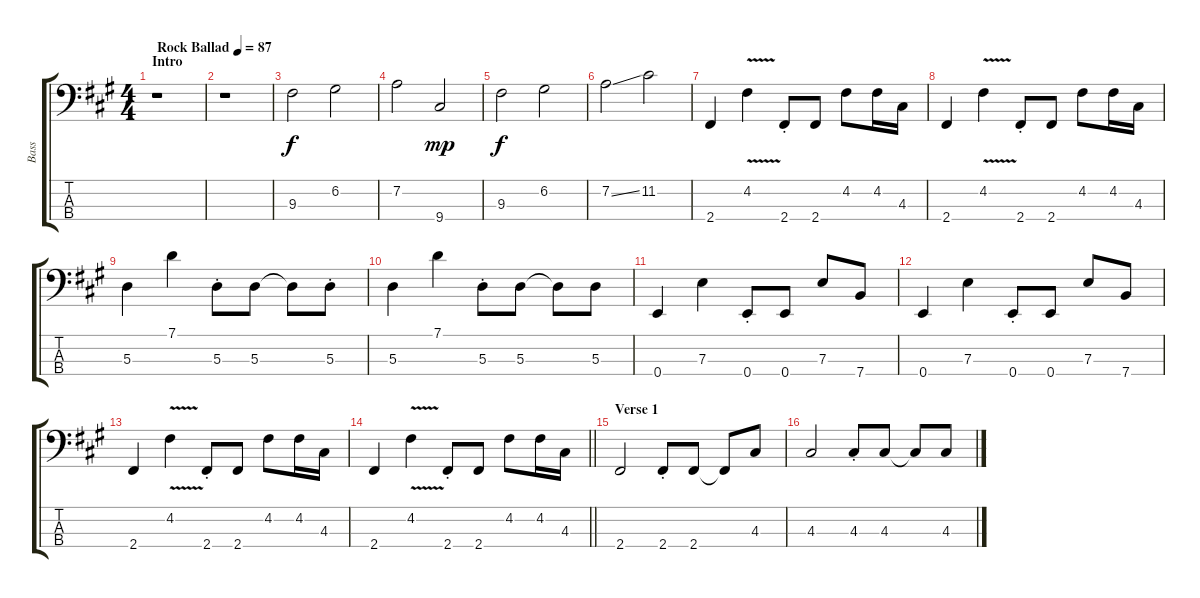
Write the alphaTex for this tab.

\track ("Bass" "Bass") {instrument electricbassfinger}
\staff {score tabs}
\tuning (G2 D2 A1 E1) {hide}
\ts (4 4)
\section ("" "Intro")
\tempo (87 "Rock Ballad")
\clef f4
\ks f#minor
r.1{dy f instrument electricbassfinger} |
r.1 |
9.3.2 6.2.2 |
7.2.2 9.4.2{dy mp} |
9.3.2{dy f} 6.2.2 |
7.2{ss}.2 11.2.2 |
2.4.4 4.2{v}.4 2.4{st}.8 2.4.8 4.2.8 4.2.16 4.3.16 |
2.4.4 4.2{v}.4 2.4{st}.8 2.4.8 4.2.8 4.2.16 4.3.16 |
5.3.4 7.1.4 5.3{st}.8 5.3.8 5.3{t}.8 5.3{st}.8 |
5.3.4 7.1.4 5.3{st}.8 5.3.8 5.3{t}.8 5.3.8 |
0.4.4 7.3.4 0.4{st}.8 0.4.8 7.3.8 7.4.8 |
0.4.4 7.3.4 0.4{st}.8 0.4.8 7.3.8 7.4.8 |
2.4.4 4.2{v}.4 2.4{st}.8 2.4.8 4.2.8 4.2.16 4.3.16 |
\barLineRight lightlight
2.4.4 4.2{v}.4 2.4{st}.8 2.4.8 4.2.8 4.2.16 4.3.16 |
\section ("" "Verse 1")
2.4.2 2.4{st}.8 2.4.8 2.4{t}.8 4.3.8 |
4.3.2 4.3{st}.8 4.3.8 4.3{t}.8 4.3.8
